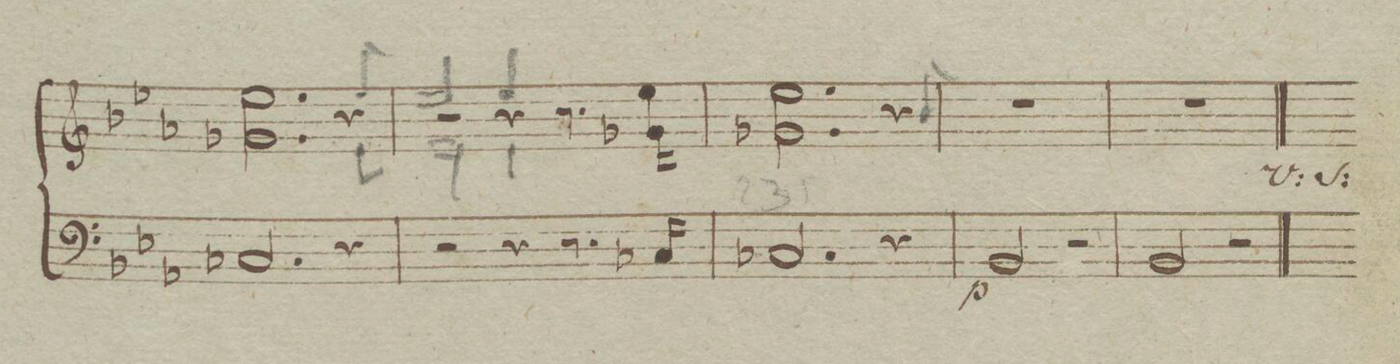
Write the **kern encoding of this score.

**kern	**dynam
*I"Organo	*
*clefF4	*
*k[b-e-a-]	*
*met(c)	*
*M4/4	*
2.C-X/	.
4r	.
=230	=230
2r	.
4r	.
8.r	.
16C-X/	.
=231	=231
2.C-X/	.
4r	.
=232	=232
2BB-/	p
2r	.
=233	=233
2BB-/	.
2r	.
=234||	=234||
*-	*-
